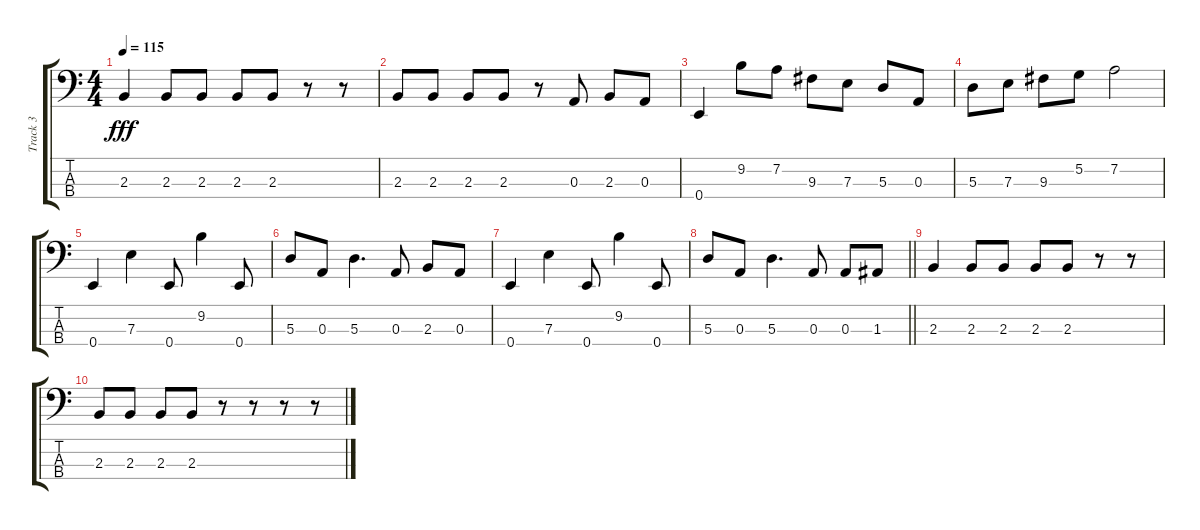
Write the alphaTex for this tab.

\track ("Track 3" "Track 3") {instrument electricbassfinger}
\staff {score tabs}
\tuning (G2 D2 A1 E1) {hide}
\ts (4 4)
\tempo 115
\clef f4
\ks c
2.3.4{dy fff} 2.3.8 2.3.8 2.3.8 2.3.8 r.8 r.8 |
2.3.8 2.3.8 2.3.8 2.3.8 r.8 0.3.8 2.3.8 0.3.8 |
0.4.4 9.2.8 7.2.8 9.3.8 7.3.8 5.3.8 0.3.8 |
5.3.8 7.3.8 9.3.8 5.2.8 7.2.2 |
0.4.4 7.3.4 0.4.8 9.2.4 0.4.8 |
5.3.8 0.3.8 5.3.4{d} 0.3.8 2.3.8 0.3.8 |
0.4.4 7.3.4 0.4.8 9.2.4 0.4.8 |
\barLineRight lightlight
5.3.8 0.3.8 5.3.4{d} 0.3.8 0.3.8 1.3.8 |
2.3.4 2.3.8 2.3.8 2.3.8 2.3.8 r.8 r.8 |
2.3.8 2.3.8 2.3.8 2.3.8 r.8 r.8 r.8 r.8
